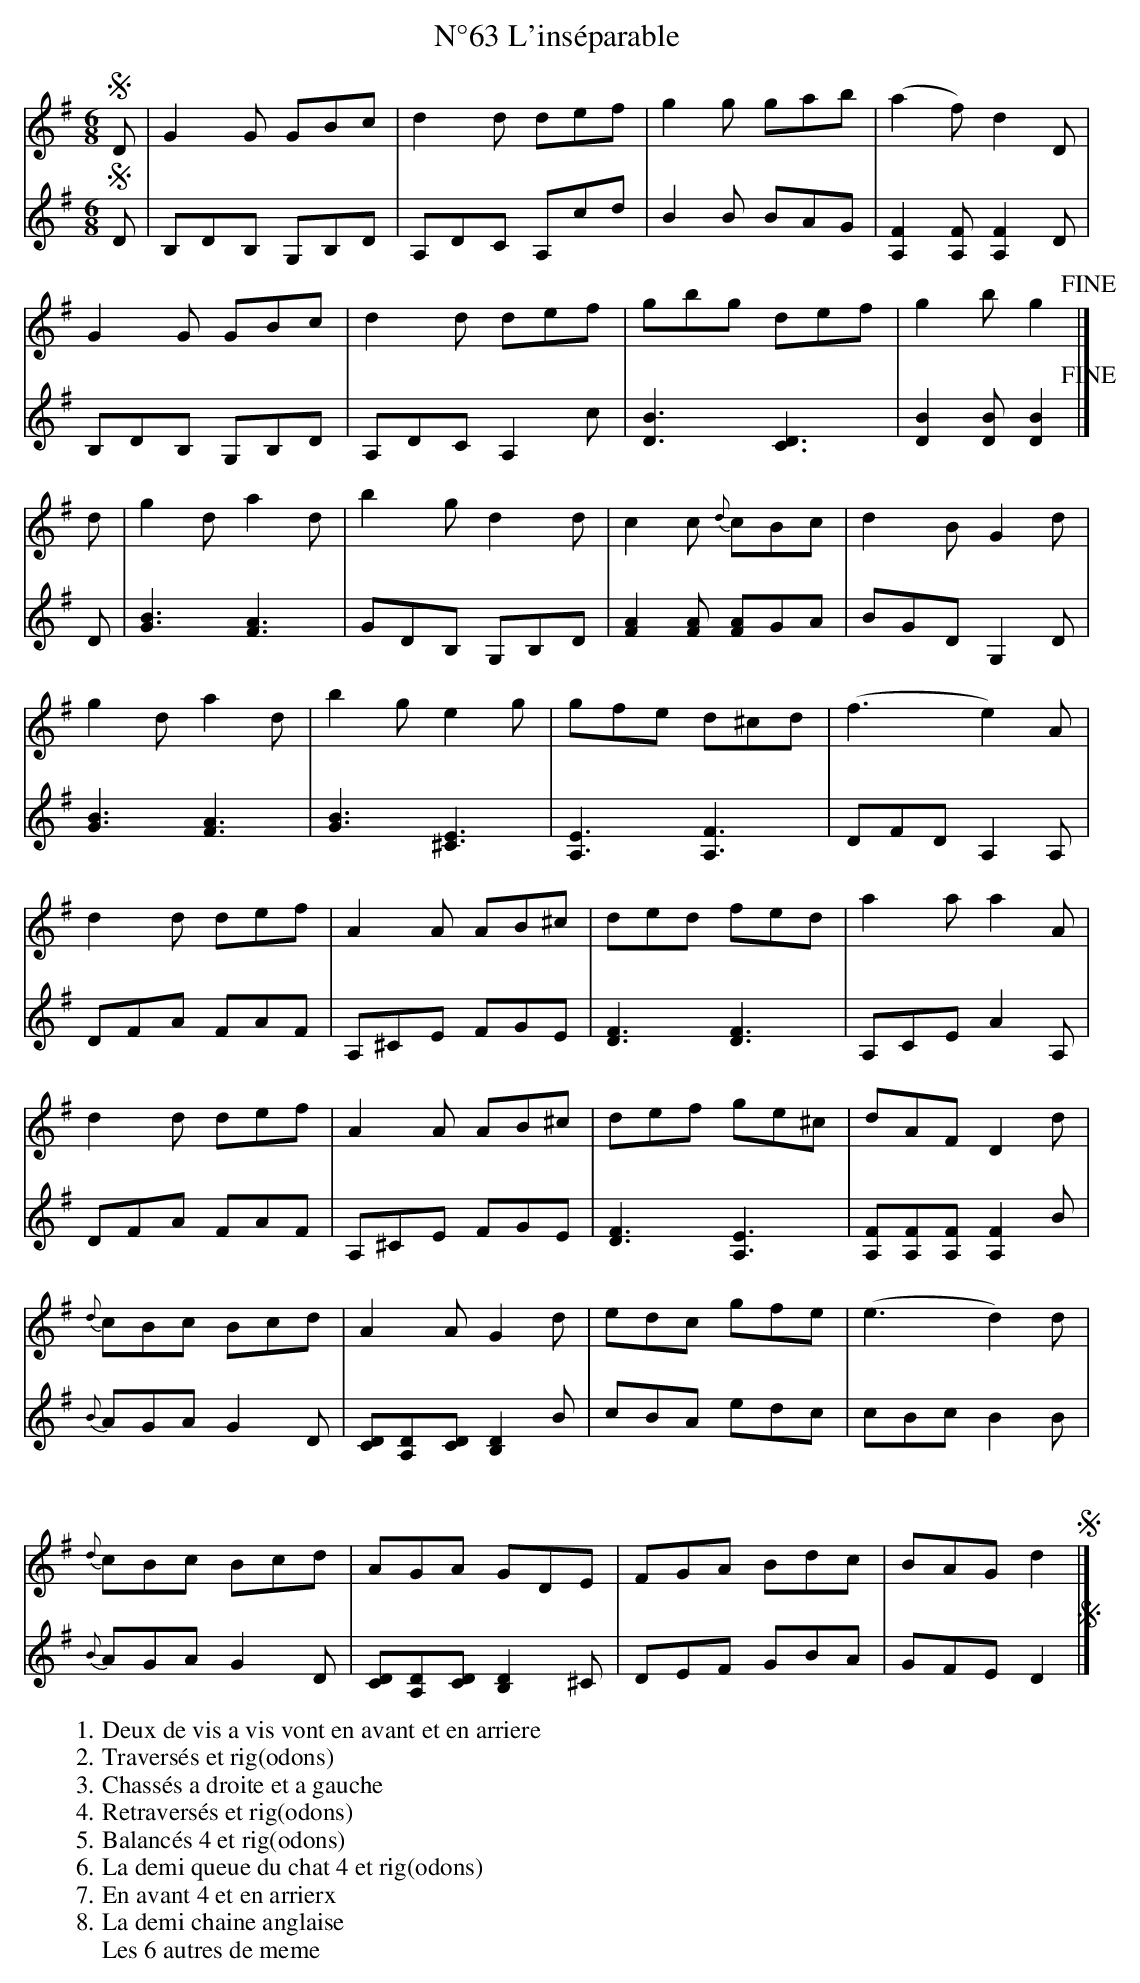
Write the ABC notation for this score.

X:1
T:N°63 L'inséparable
M:6/8
K:Gmaj
L:1/8
C:N.J.DELHAISE fils
O:Belgium (Huy)
[V:1]
!segno!D|G2G GBc|d2d def|g2g gab|(a2f) d2D|
G2G GBc|d2d def|gbg def|g2b g2!fine!|]
d|g2d a2d|b2g d2d|c2c {d}cBc|d2B G2d|
g2d a2d|b2g e2g|gfe d^cd|(f3 e2)A|
d2d def|A2A AB^c|ded fed|a2a a2A|
d2d def|A2A AB^c|def ge^c|dAF D2d|
{d}cBc Bcd|A2A G2d|edc gfe|(e3 d2)d|
{d}cBc Bcd|AGA GDE|FGA Bdc|BAG d2!segno!|]
[V:2]
!segno!D|B,DB, G,B,D|A,DC A,cd|B2B BAG|[A,F]2[A,F] [A,F]2D|
B,DB, G,B,D|A,DC A,2c|[DB]3 [DC]3|[DB]2[DB] [DB]2!fine!|]
D|[GB]3 [FA]3|GDB, G,B,D|[FA]2[FA] [FA]GA|BGD G,2D|
[GB]3 [FA]3|[GB]3 [^CE]3|[A,E]3 [A,F]3|DFD A,2A,|
DFA FAF|A,^CE FGE|[DF]3 [DF]3|A,CE A2A,|
DFA FAF|A,^CE FGE|[DF]3 [A,E]3|[A,F][A,F][A,F] [A,F]2B|
{B}AGA G2D|[CD][A,D][CD] [B,D]2B|cBA edc|cBc B2B|
{B}AGA G2D|[CD][A,D][CD] [B,D]2^C|DEF GBA|GFE D2 !segno!|]
W:1.Deux de vis a vis vont en avant et en arriere
W:2.Traversés et rig(odons)
W:3.Chassés a droite et a gauche
W:4.Retraversés et rig(odons)
W:5.Balancés 4 et rig(odons)
W:6.La demi queue du chat 4 et rig(odons)
W:7.En avant 4 et en arrierx
W:8.La demi chaine anglaise
W:Les 6 autres de meme
